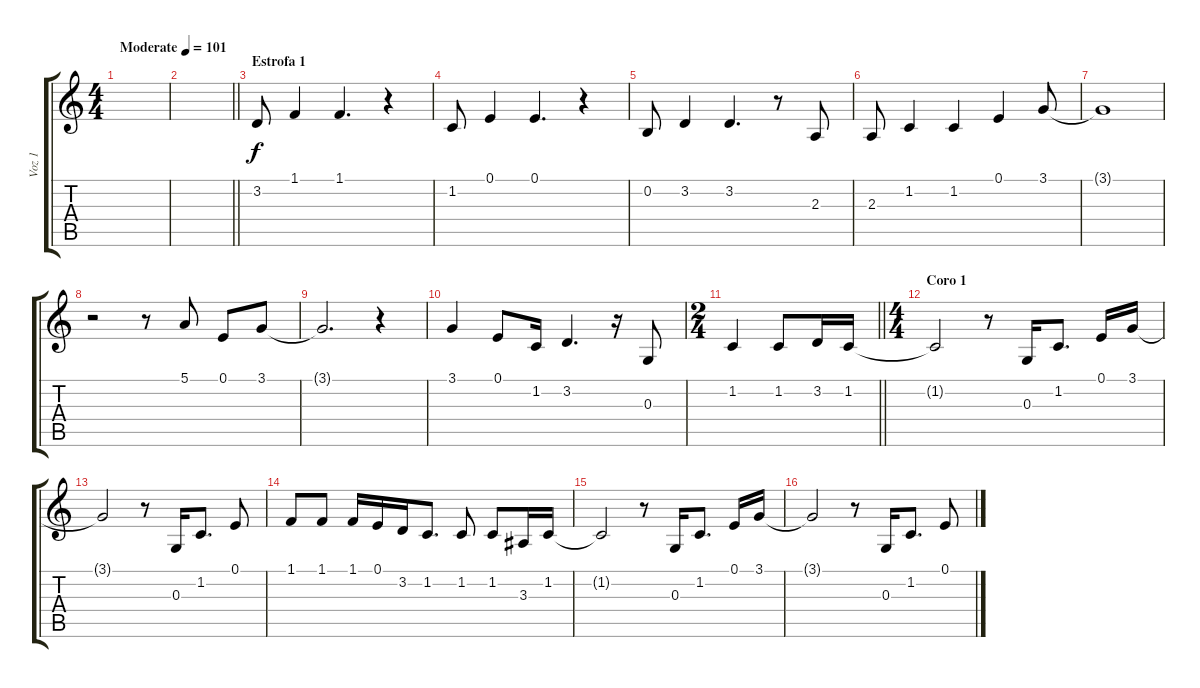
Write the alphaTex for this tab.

\track ("Voz 1" "Voz 1") {instrument clarinet}
\staff {score tabs}
\tuning (E4 B3 G3 D3 A2 E2) {hide}
\ts (4 4)
\tempo (101 "Moderate")
\clef g2
\ks c
|
\barLineRight lightlight
|
\section ("" "Estrofa 1")
3.2.8 1.1.4 1.1.4{d} r.4 |
1.2.8 0.1.4 0.1.4{d} r.4 |
0.2.8 3.2.4 3.2.4{d} r.8 2.3.8 |
2.3.8 1.2.4 1.2.4 0.1.4 3.1.8 |
3.1{t}.1 |
r.2 r.8 5.1.8 0.1.8 3.1.8 |
3.1{t}.2{d} r.4 |
3.1.4 0.1.8 1.2.16 3.2.4{d} r.16 0.3.8 |
\ts (2 4)
\barLineRight lightlight
1.2.4 1.2.8 3.2.16 1.2.16 |
\ts (4 4)
\section ("" "Coro 1")
1.2{t}.2 r.8 0.3.16 1.2.8{d} 0.1.16 3.1.16 |
3.1{t}.2 r.8 0.3.16 1.2.8{d} 0.1.8 |
1.1.8 1.1.8 1.1.16 0.1.16 3.2.16 1.2.8{d} 1.2.8 1.2.8 3.3.16 1.2.16 |
1.2{t}.2 r.8 0.3.16 1.2.8{d} 0.1.16 3.1.16 |
3.1{t}.2 r.8 0.3.16 1.2.8{d} 0.1.8
